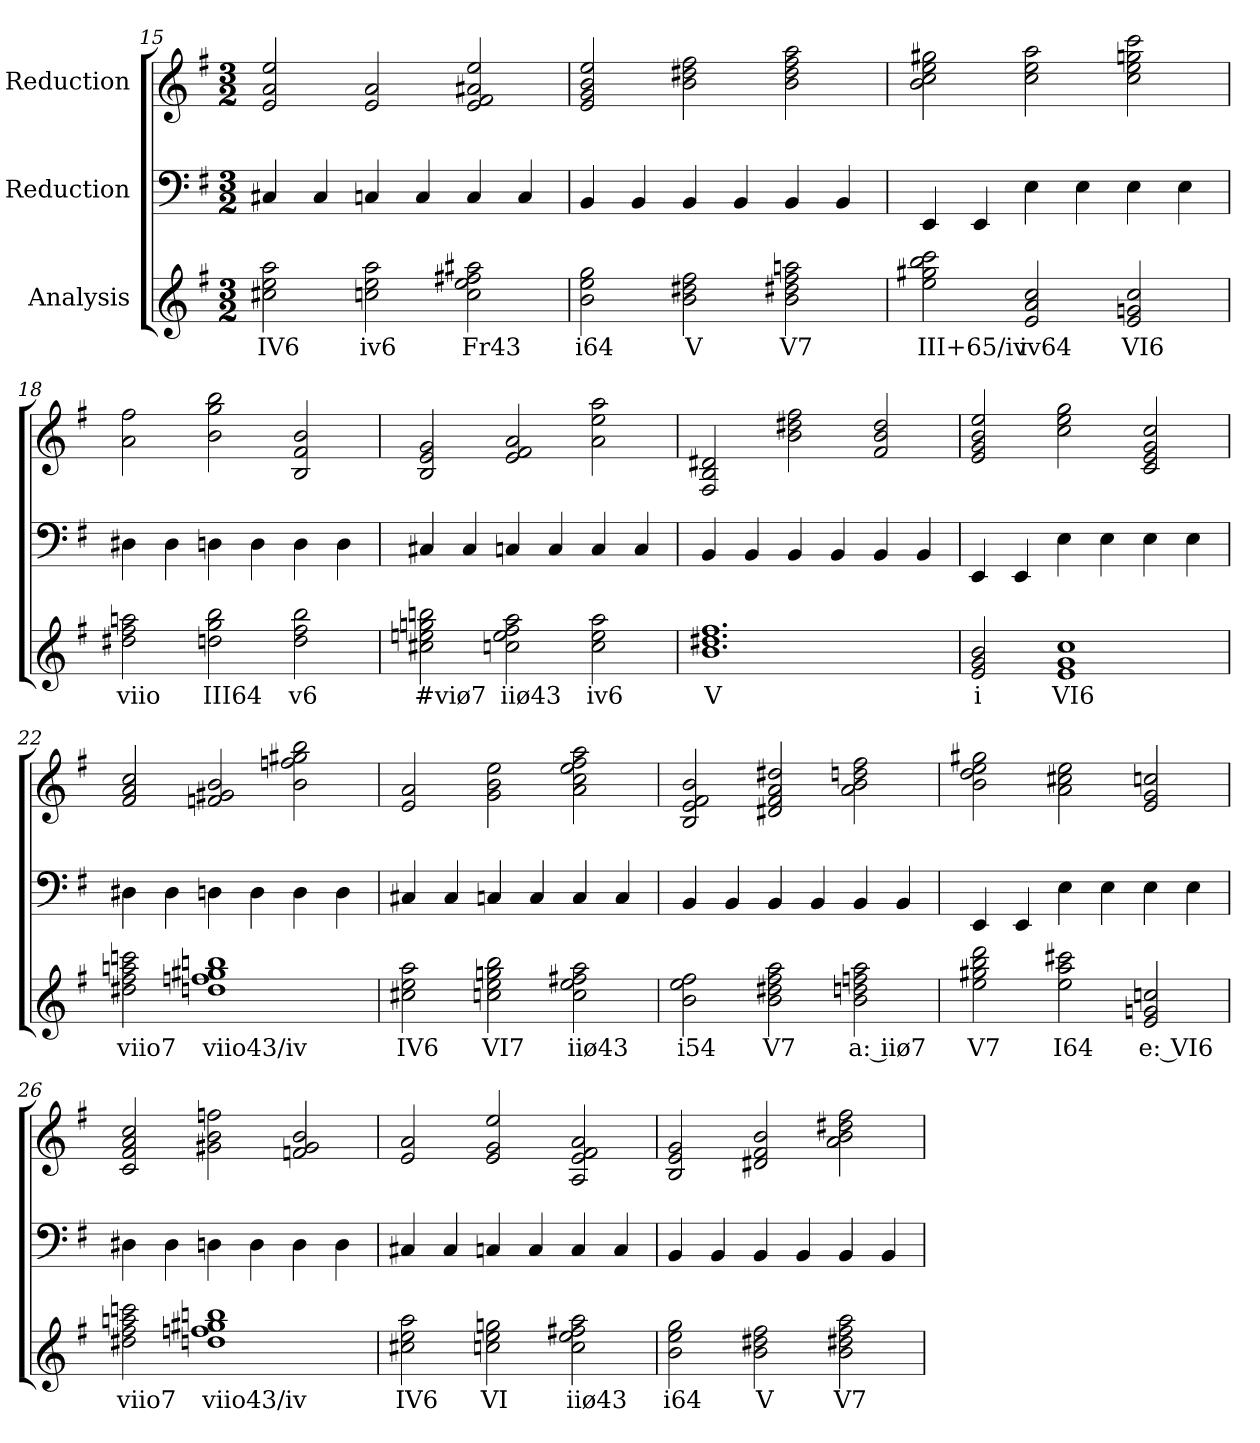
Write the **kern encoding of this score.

**kern	**text	**kern	**kern
*part3	*part3	*part2	*part1
*staff3	*staff3	*staff2	*staff1
*I"Analysis	*	*I"Reduction	*I"Reduction
*	*	*clefF4	*clefG2
*k[f#]	*	*k[f#]	*k[f#]
*M3/2	*	*M3/2	*M3/2
=15	=15	=15	=15
2cc#X 2ee 2aa	IV6	4C#X/	2e/ 2a/ 2ee/
.	.	4C#/	.
2ccn 2ee 2aa	iv6	4Cn/	2e/ 2a/
.	.	4C/	.
2cc 2ee 2ff#X 2aa#X	Fr43	4C/	2e/ 2f#/ 2a#X/ 2ee/
.	.	4C/	.
=16	=16	=16	=16
2b 2ee 2gg	i64	4BB/	2e/ 2g/ 2b/ 2ee/
.	.	4BB/	.
2b 2dd#X 2ff#	V	4BB/	2b\ 2dd#X\ 2ff#\
.	.	4BB/	.
2b 2dd#X 2ff# 2aan	V7	4BB/	2b\ 2dd#\ 2ff#\ 2aa\
.	.	4BB/	.
!!LO:LB:g=z
=17	=17	=17	=17
2ee 2gg#X 2bb 2ccc	III+65/iv	4EE/	2b\ 2cc\ 2ee\ 2gg#X\
.	.	4EE/	.
2e 2a 2cc	iv64	4E\	2cc\ 2ee\ 2aa\
.	.	4E\	.
2e 2gn 2cc	VI6	4E\	2cc\ 2ee\ 2ggn\ 2ccc\
.	.	4E\	.
=18	=18	=18	=18
2dd#X 2ff# 2aan	viio	4D#X\	2a\ 2ff#\
.	.	4D#\	.
2ddn 2gg 2bb	III64	4Dn\	2b\ 2gg\ 2bb\
.	.	4D\	.
2dd 2ff# 2bb	v6	4D\	2B/ 2f#/ 2b/
.	.	4D\	.
=19	=19	=19	=19
2cc#X 2een 2ggn 2bbn	#viø7	4C#X/	2B/ 2e/ 2g/
.	.	4C#/	.
2ccn 2ee 2ff# 2aa	iiø43	4Cn/	2e/ 2f#/ 2a/
.	.	4C/	.
2cc 2ee 2aa	iv6	4C/	2a\ 2ee\ 2aa\
.	.	4C/	.
=20	=20	=20	=20
1.b 1.dd#X 1.ff#	V	4BB/	2F#/ 2B/ 2d#X/
.	.	4BB/	.
.	.	4BB/	2b\ 2dd#X\ 2ff#\
.	.	4BB/	.
.	.	4BB/	2f#/ 2b/ 2dd#/
.	.	4BB/	.
!!LO:PB:g=z
=21	=21	=21	=21
2e 2g 2b	i	4EE/	2e/ 2g/ 2b/ 2ee/
.	.	4EE/	.
1e 1g 1cc	VI6	4E\	2cc\ 2ee\ 2gg\
.	.	4E\	.
.	.	4E\	2c/ 2e/ 2g/ 2cc/
.	.	4E\	.
=22	=22	=22	=22
2dd#X 2ff# 2aan 2cccn	viio7	4D#X\	2f#/ 2a/ 2cc/
.	.	4D#\	.
1ddn 1ffn 1gg#X 1bbn	viio43/iv	4Dn\	2fn/ 2g#X/ 2b/
.	.	4D\	.
.	.	4D\	2b\ 2ffn\ 2gg#X\ 2bb\
.	.	4D\	.
=23	=23	=23	=23
2cc#X 2ee 2aa	IV6	4C#X/	2e/ 2a/
.	.	4C#/	.
2ccn 2ee 2ggn 2bb	VI7	4Cn/	2g\ 2b\ 2ee\
.	.	4C/	.
2cc 2ee 2ff#X 2aa	iiø43	4C/	2a\ 2cc\ 2ee\ 2ff#\ 2aa\
.	.	4C/	.
=24	=24	=24	=24
2b 2ee 2ff#	i54	4BB/	2B/ 2e/ 2f#/ 2b/
.	.	4BB/	.
2b 2dd#X 2ff# 2aa	V7	4BB/	2d#X/ 2f#/ 2a/ 2dd#X/
.	.	4BB/	.
2b 2ddn 2ffn 2aa	a: iiø7	4BB/	2a\ 2b\ 2ddn\ 2ff#\
.	.	4BB/	.
!!LO:LB:g=z
=25	=25	=25	=25
2ee 2gg#X 2bb 2ddd	V7	4EE/	2b\ 2dd\ 2ee\ 2gg#X\
.	.	4EE/	.
2ee 2aa 2ccc#X	I64	4E\	2a\ 2cc#X\ 2ee\
.	.	4E\	.
2e 2gn 2ccn	e: VI6	4E\	2e/ 2g/ 2ccn/
.	.	4E\	.
=26	=26	=26	=26
2dd#X 2ff# 2aan 2cccn	viio7	4D#X\	2c/ 2f#/ 2a/ 2cc/
.	.	4D#\	.
1ddn 1ffn 1gg#X 1bbn	viio43/iv	4Dn\	2g#X\ 2b\ 2ffn\
.	.	4D\	.
.	.	4D\	2fn/ 2g#/ 2b/
.	.	4D\	.
=27	=27	=27	=27
2cc#X 2ee 2aa	IV6	4C#X/	2e/ 2a/
.	.	4C#/	.
2ccn 2ee 2ggn	VI	4Cn/	2e/ 2g/ 2ee/
.	.	4C/	.
2cc 2ee 2ff#X 2aa	iiø43	4C/	2A/ 2e/ 2f#/ 2a/
.	.	4C/	.
=28	=28	=28	=28
2b 2ee 2gg	i64	4BB/	2B/ 2e/ 2g/
.	.	4BB/	.
2b 2dd#X 2ff#	V	4BB/	2d#X/ 2f#/ 2b/
.	.	4BB/	.
2b 2dd#X 2ff# 2aa	V7	4BB/	2a\ 2b\ 2dd#X\ 2ff#\
.	.	4BB/	.
=	=	=	=
*-	*-	*-	*-
